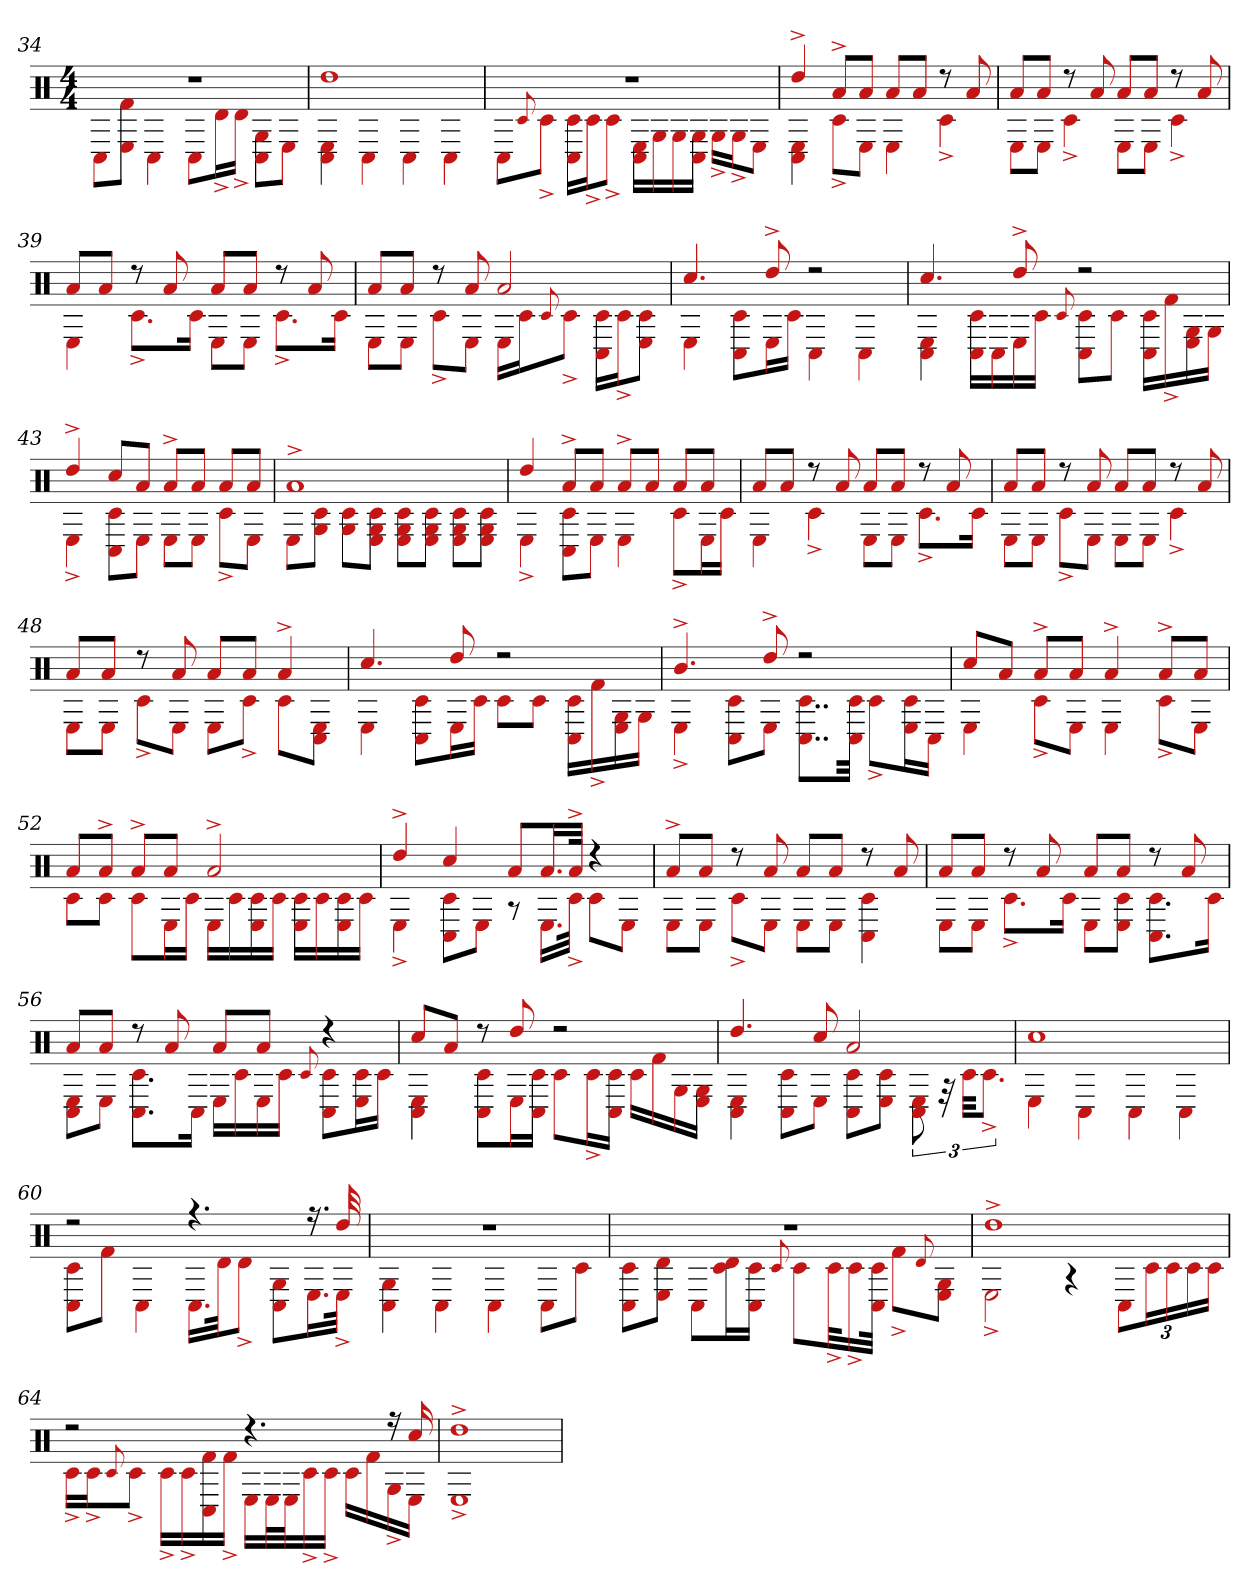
**kern
*part1
*staff1
*clefX
*k[]
*M4/4
=34
*^
1r	8C#L
.	8E 8f#J
.	4C#
.	8C#L
.	16d^L
.	16d^JJ
.	8C# 8GL
.	8EJ
=35	=35
1dd	4C# 4E
.	4C#
.	4C#
.	4C#
=36	=36
1r	8C#L
.	8qqc#
.	8c#^J
.	16C# 16c#LL
.	16c#^J
.	8c#^J
.	16C# 16ELL
.	16G
.	16G
.	16G 16C#JJ
.	16G^LL
.	16G^J
.	8EJ
=37	=37
4dd^	4C# 4E
8a^L	8c#^L
8aJ	8EJ
8aL	4E
8aJ	.
8r	4c#^
8a	.
=38	=38
8aL	8EL
8aJ	8EJ
8r	4c#^
8a	.
8aL	8EL
8aJ	8EJ
8r	4c#^
8a	.
=39	=39
8aL	4E
8aJ	.
8r	8.c#^L
8a	.
.	16c#Jk
8aL	8EL
8aJ	8EJ
8r	8.c#^L
8a	.
.	16c#Jk
=40	=40
8aL	8EL
8aJ	8EJ
8r	8c#^L
8a	8EJ
2a	16ELL
.	16c#J
.	8qqc#
.	8c#^J
.	16C# 16c#LL
.	16c#^J
.	8c# 8EJ
=41	=41
4.cc#	4E
.	8C# 8c#L
8dd^	16EL
.	16c#JJ
2r	4C#
.	4C#
=42	=42
4.cc#	4C# 4E
.	16C# 16c#LL
.	16C#
8dd^	16E
.	16c#JJ
.	8qqc#
2r	8C# 8c#L
.	8c#J
.	16c# 16C#LL
.	16f#^
.	16G 16E
.	16GJJ
=43	=43
4dd^	4E^
8cc#L	8C# 8c#L
8aJ	8EJ
8a^L	8EL
8aJ	8EJ
8aL	8c#^L
8aJ	8EJ
=44	=44
1a^	8EL
.	8c# 8GJ
.	8c# 8GL
.	8E 8G 8c#J
.	8c# 8G 8EL
.	8c# 8G 8EJ
.	8c# 8G 8EL
.	8G 8c# 8EJ
=45	=45
4dd	4E^
8a^L	8C# 8c#L
8aJ	8EJ
8a^L	4E
8aJ	.
8aL	8c#^L
8aJ	16EL
.	16c#JJ
=46	=46
8aL	4E
8aJ	.
8r	4c#^
8a	.
8aL	8EL
8aJ	8EJ
8r	8.c#^L
8a	.
.	16c#Jk
=47	=47
8aL	8EL
8aJ	8EJ
8r	8c#^L
8a	8EJ
8aL	8EL
8aJ	8EJ
8r	4c#^
8a	.
=48	=48
8aL	8EL
8aJ	8EJ
8r	8c#^L
8a	8EJ
8aL	8EL
8aJ	8c#^J
4a^	8c#L
.	8C# 8EJ
=49	=49
4.cc#	4E
.	8C# 8c#L
8dd	16EL
.	16c#JJ
2r	8c#L
.	8c#J
.	16C# 16c#LL
.	16f#^
.	16G 16E
.	16GJJ
=50	=50
4.b^	4E^
.	8C# 8c#L
8dd^	8EJ
2r	8..C# 8..c#L
.	32c# 32C#Jkk
.	8c#^L
.	16E 16c#L
.	16C#JJ
=51	=51
8cc#L	4E
8aJ	.
8a^L	8c#^L
8aJ	8EJ
4a^	4E
8a^L	8c#^L
8aJ	8EJ
=52	=52
8aL	8c#L
8a^J	8c#J
8a^L	8c#L
8aJ	16EL
.	16c#JJ
2a^	16ELL
.	16c#
.	16E 16c#
.	16c#JJ
.	16E 16c#LL
.	16c#
.	16E 16c#
.	16c#JJ
=53	=53
4dd^	4E^
4cc#	8C# 8c#L
.	8EJ
8aL	8r
16.aL	16.ELL
32a^JJk	32c#^JJk
4r	8c#L
.	8EJ
=54	=54
8a^L	8EL
8aJ	8EJ
8r	8c#^L
8a	8EJ
8aL	8EL
8aJ	8EJ
8r	4C# 4c#
8a	.
=55	=55
8aL	8EL
8aJ	8EJ
8r	8.c#^L
8a	.
.	16c#Jk
8aL	8EL
8aJ	8c# 8EJ
8r	8.C# 8.c#L
8a	.
.	16c#Jk
=56	=56
8aL	8C# 8EL
8aJ	8EJ
8r	8.C# 8.c#L
8a	.
.	16C#Jk
8aL	16ELL
.	16c#
8aJ	16E
.	16c#JJ
.	8qqc#
4r	8C# 8c#L
.	16c# 16EL
.	16c#JJ
=57	=57
8cc#L	4C# 4E
8aJ	.
8r	8C# 8c#L
8dd	16EL
.	16c# 16C#JJ
2r	8c#L
.	16c#^L
.	16c# 16C#JJ
.	16c#LL
.	16f#
.	16G
.	16E 16GJJ
=58	=58
4.dd	4E 4C#
.	8C# 8c#L
8cc#	8EJ
2a	8C# 8c#L
.	8E 8c#J
.	12C# 12E
.	48r
.	48c#KKL
.	12.c#^J
=59	=59
1cc#	4E
.	4C#
.	4C#
.	4C#
=60	=60
2r	8C# 8c#L
.	8f#J
.	4C#
4.r	16.C#LL
.	32dJk
.	8d^J
.	8C# 8GL
16.r	16.EL
32dd	32E^JJk
=61	=61
1r	4C# 4G
.	4C#
.	4C#
.	8C#L
.	8c#J
=62	=62
1r	8c# 8C#L
.	8d 8EJ
.	8C#L
.	16c# 16dL
.	16c# 16C#JJ
.	8qqc#
.	8c#L
.	32c#^kL
.	16c#^
.	32C# 32c#JJk
.	8f#^L
.	8qqd
.	8E 8GJ
=63	=63
1dd^	2E^
.	4r
.	12C#L
.	24c#L
.	24c#
.	24c#
.	24c#JJ
=64	=64
2r	16c#^LL
.	16c#^J
.	8qqc#
.	8c#^J
.	16c#^LL
.	16c#^
.	16C# 16f#
.	16f#^JJ
4.r	16ELL
.	32EL
.	32EJ
.	16c#^
.	16c#^JJ
.	16c#LL
.	16f#
16r	16G^
16cc#	16EJJ
=65	=65
1dd^	1E^
*v	*v
=
*-
